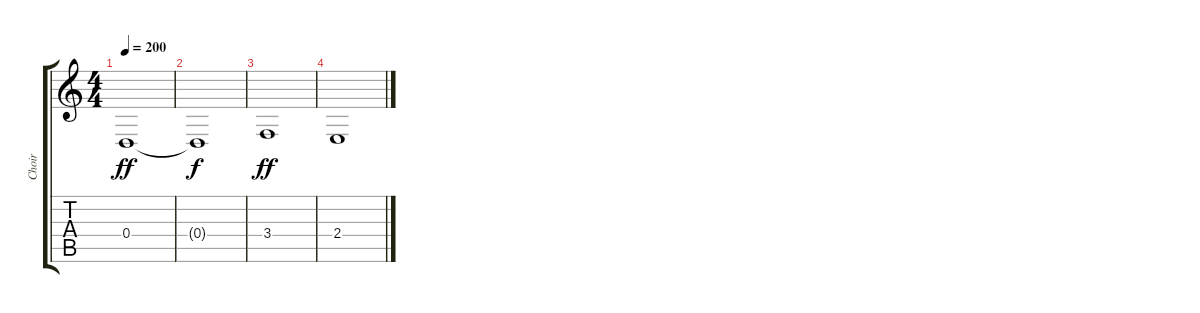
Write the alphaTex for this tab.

\track ("Choir" "Choir") {instrument stringensemble2}
\staff {score tabs}
\tuning (E4 B3 G3 D3 A2 E2) {hide}
\ts (4 4)
\tempo 200
\clef g2
\ks c
0.4.1{dy ff} |
0.4{t}.1{dy f} |
3.4.1{dy ff} |
2.4.1
